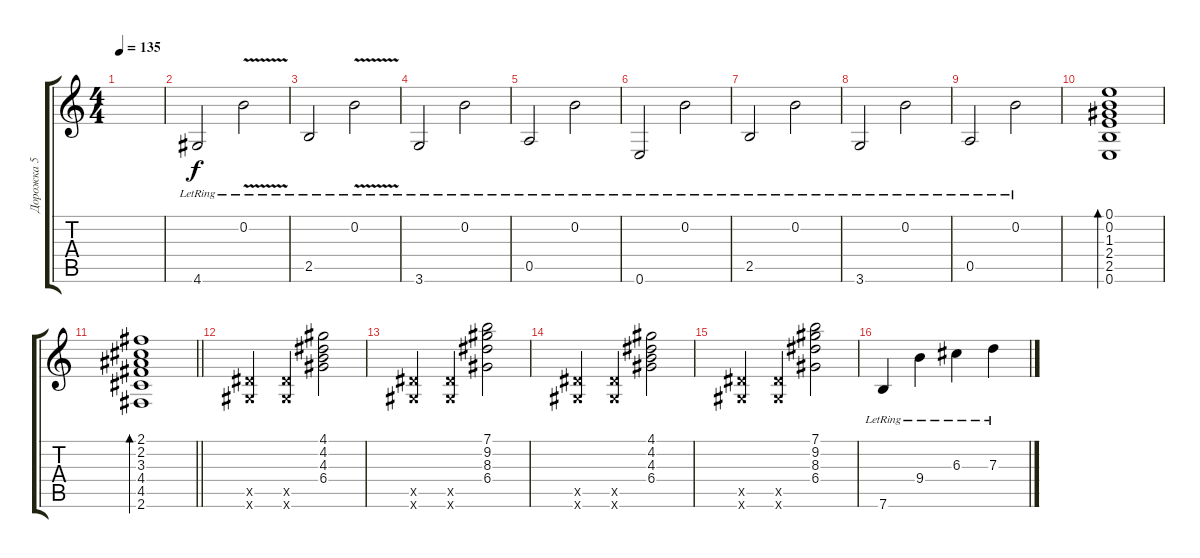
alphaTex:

\track ("Дорожка 5" "Дорожка 5") {instrument electricguitarclean}
\staff {score tabs}
\tuning (E4 B3 G3 D3 A2 E2) {hide}
\ts (4 4)
\tempo 135
\clef g2
\ks c
|
4.6{lr}.2 0.2{v lr}.2 |
2.5{lr}.2 0.2{v lr}.2 |
3.6{lr}.2 0.2{lr}.2 |
0.5{lr}.2 0.2{lr}.2 |
0.6{lr}.2 0.2{lr}.2 |
2.5{lr}.2 0.2{lr}.2 |
3.6{lr}.2 0.2{lr}.2 |
0.5{lr}.2 0.2{lr}.2 |
(0.1 0.2 1.3 2.4 2.5 0.6).1{bd 480} |
\barLineRight lightlight
(2.1 2.2 3.3 4.4 4.5 2.6).1{bd 480} |
(6.5{x} 4.6{x}).4 (6.5{x} 4.6{x}).4 (4.1 4.2 4.3 6.4).2 |
(6.5{x} 4.6{x}).4 (6.5{x} 4.6{x}).4 (7.1 9.2 8.3 6.4).2 |
(6.5{x} 4.6{x}).4 (6.5{x} 4.6{x}).4 (4.1 4.2 4.3 6.4).2 |
(6.5{x} 4.6{x}).4 (6.5{x} 4.6{x}).4 (7.1 9.2 8.3 6.4).2 |
7.6{lr}.4 9.4{lr}.4 6.3{lr}.4 7.3{lr}.4
